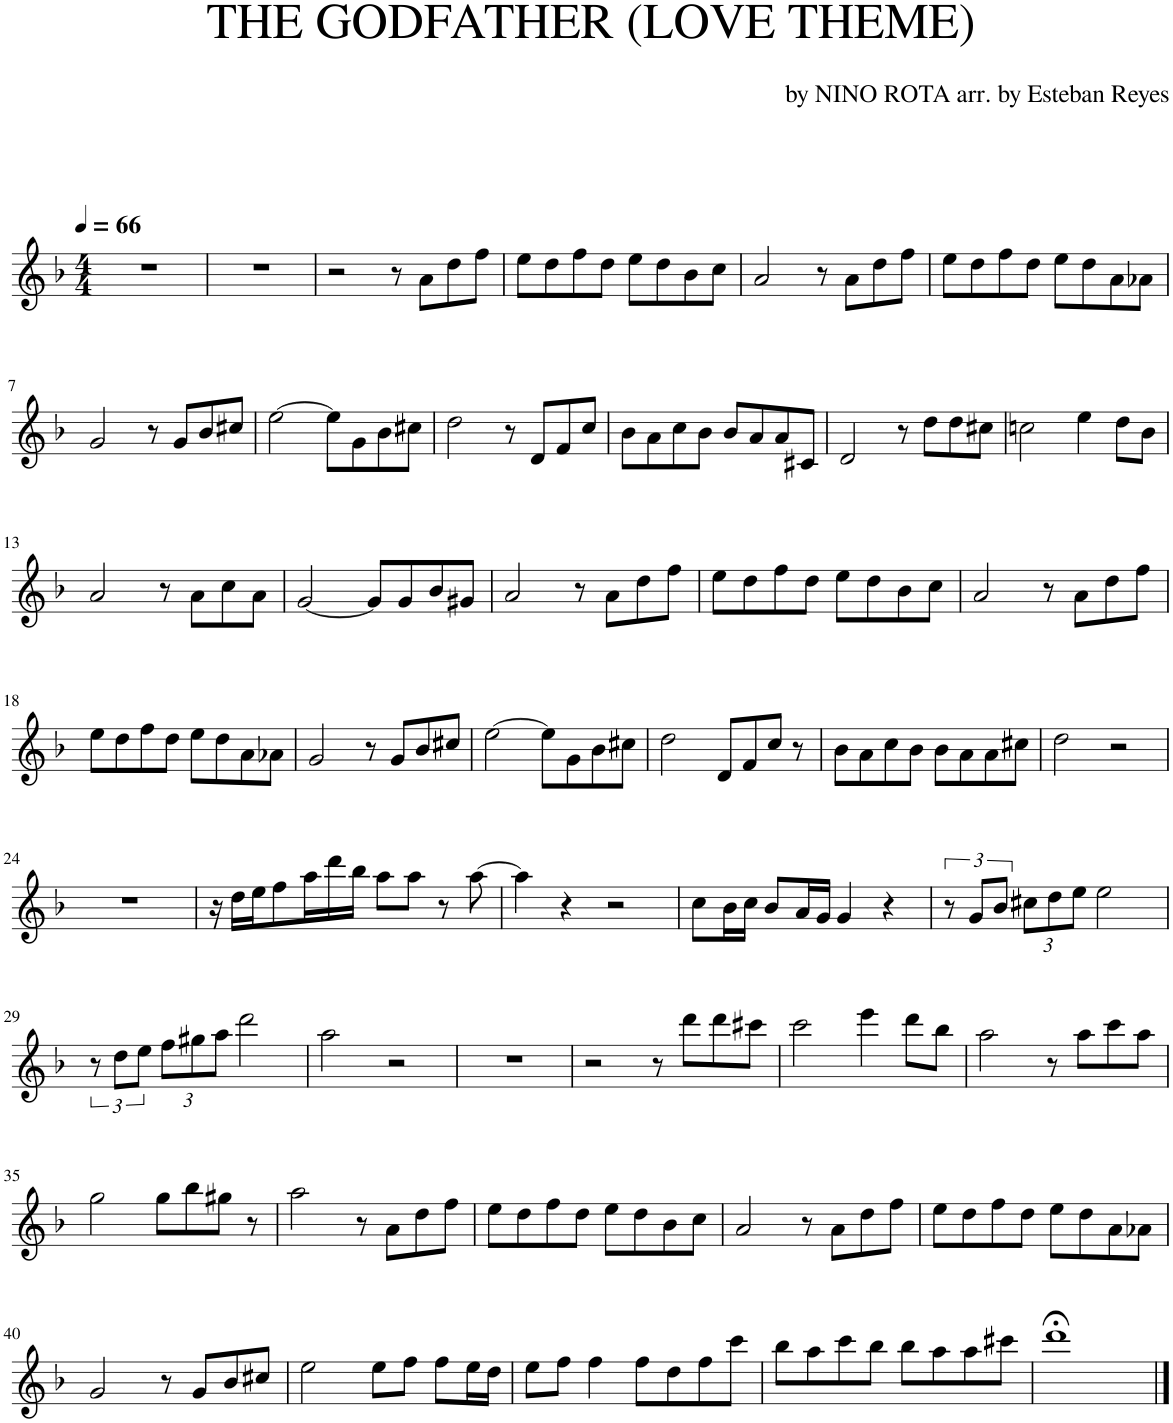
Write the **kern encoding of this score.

**kern
*part1
*staff1
*I"Violin
*I'Vln.
*clefG2
*k[b-]
*M4/4
*MM66
=1
1r
=2
1r
=3
2r
8r
8a\L
8dd\
8ff\J
=4
8ee\L
8dd\
8ff\
8dd\J
8ee\L
8dd\
8b-\
8cc\J
=5
2a/
8r
8a\L
8dd\
8ff\J
=6
8ee\L
8dd\
8ff\
8dd\J
8ee\L
8dd\
8a\
8a-X\J
!!LO:LB:g=z
=7
2g/
8r
8g/L
8b-/
8cc#X/J
=8
[2ee\
8ee\L]
8g\
8b-\
8cc#X\J
=9
2dd\
8r
8d/L
8f/
8cc/J
=10
8b-\L
8a\
8cc\
8b-\J
8b-/L
8a/
8a/
8c#X/J
=11
2d/
8r
8dd\L
8dd\
8cc#X\J
=12
2ccn\
4ee\
8dd\L
8b-\J
!!LO:LB:g=z
=13
2a/
8r
8a\L
8cc\
8a\J
=14
[2g/
8g/L]
8g/
8b-/
8g#X/J
=15
2a/
8r
8a\L
8dd\
8ff\J
=16
8ee\L
8dd\
8ff\
8dd\J
8ee\L
8dd\
8b-\
8cc\J
=17
2a/
8r
8a\L
8dd\
8ff\J
!!LO:LB:g=z
=18
8ee\L
8dd\
8ff\
8dd\J
8ee\L
8dd\
8a\
8a-X\J
=19
2g/
8r
8g/L
8b-/
8cc#X/J
=20
[2ee\
8ee\L]
8g\
8b-\
8cc#X\J
=21
2dd\
8d/L
8f/
8cc/J
8r
=22
8b-\L
8a\
8cc\
8b-\J
8b-\L
8a\
8a\
8cc#X\J
=23
2dd\
2r
!!LO:LB:g=z
=24
1r
=25
16r
16dd\LL
16ee\J
8ff\
16aa\L
16ddd\
16bb-\JJ
8aa\L
8aa\J
8r
[8aa\
=26
4aa\]
4r
2r
=27
8cc\L
16b-\L
16cc\JJ
8b-/L
16a/L
16g/JJ
4g/
4r
=28
12r
12g/L
12b-/J
*Xbrackettup
12cc#X\L
12dd\
12ee\J
2ee\
!!LO:LB:g=z
=29
*brackettup
12r
12dd\L
12ee\J
*Xbrackettup
12ff\L
12gg#X\
12aa\J
2ddd\
=30
2aa\
2r
=31
1r
=32
2r
8r
8ddd\L
8ddd\
8ccc#X\J
=33
2ccc\
4eee\
8ddd\L
8bb-\J
=34
2aa\
8r
8aa\L
8ccc\
8aa\J
!!LO:LB:g=z
=35
2gg\
8gg\L
8bb-\
8gg#X\J
8r
=36
2aa\
8r
8a\L
8dd\
8ff\J
=37
8ee\L
8dd\
8ff\
8dd\J
8ee\L
8dd\
8b-\
8cc\J
=38
2a/
8r
8a\L
8dd\
8ff\J
=39
8ee\L
8dd\
8ff\
8dd\J
8ee\L
8dd\
8a\
8a-X\J
!!LO:LB:g=z
=40
2g/
8r
8g/L
8b-/
8cc#X/J
=41
2ee\
8ee\L
8ff\J
8ff\L
16ee\L
16dd\JJ
=42
8ee\L
8ff\J
4ff\
8ff\L
8dd\
8ff\
8ccc\J
=43
8bb-\L
8aa\
8ccc\
8bb-\J
8bb-\L
8aa\
8aa\
8ccc#X\J
=44
1ddd;<
==
*-
